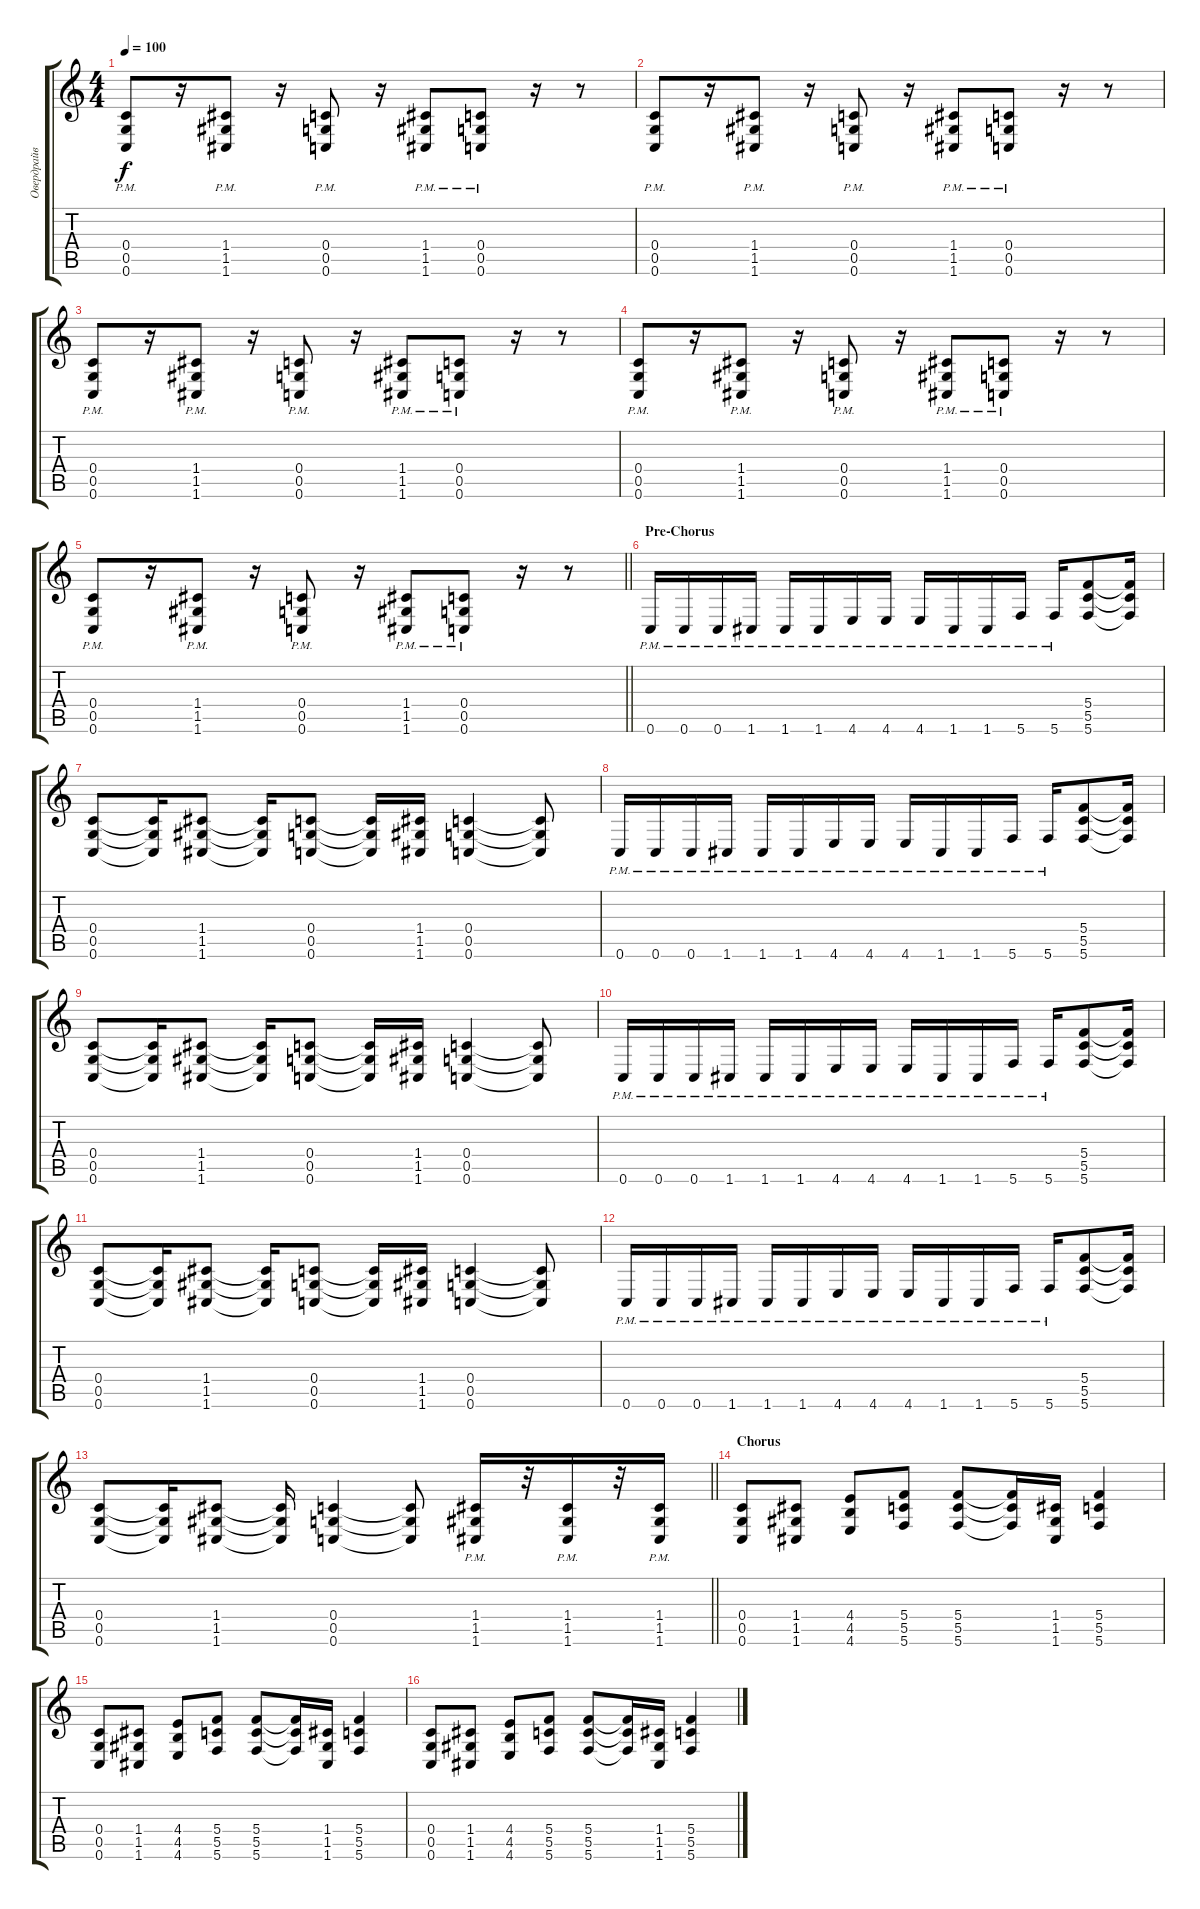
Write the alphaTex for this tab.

\track ("Овердрайв" "Овердрайв") {instrument overdrivenguitar}
\staff {score tabs}
\tuning (D4 A3 F3 C3 G2 C2) {hide}
\ts (4 4)
\tempo 100
\clef g2
\ks c
(0.4{pm} 0.5{pm} 0.6{pm}).8{dy f} r.16 (1.4{pm} 1.5{pm} 1.6{pm}).8 r.16 (0.4{pm} 0.5{pm} 0.6{pm}).8 r.16 (1.4{pm} 1.5{pm} 1.6{pm}).8 (0.4{pm} 0.5{pm} 0.6{pm}).8 r.16 r.8 |
(0.4{pm} 0.5{pm} 0.6{pm}).8 r.16 (1.4{pm} 1.5{pm} 1.6{pm}).8 r.16 (0.4{pm} 0.5{pm} 0.6{pm}).8 r.16 (1.4{pm} 1.5{pm} 1.6{pm}).8 (0.4{pm} 0.5{pm} 0.6{pm}).8 r.16 r.8 |
(0.4{pm} 0.5{pm} 0.6{pm}).8 r.16 (1.4{pm} 1.5{pm} 1.6{pm}).8 r.16 (0.4{pm} 0.5{pm} 0.6{pm}).8 r.16 (1.4{pm} 1.5{pm} 1.6{pm}).8 (0.4{pm} 0.5{pm} 0.6{pm}).8 r.16 r.8 |
(0.4{pm} 0.5{pm} 0.6{pm}).8 r.16 (1.4{pm} 1.5{pm} 1.6{pm}).8 r.16 (0.4{pm} 0.5{pm} 0.6{pm}).8 r.16 (1.4{pm} 1.5{pm} 1.6{pm}).8 (0.4{pm} 0.5{pm} 0.6{pm}).8 r.16 r.8 |
\barLineRight lightlight
(0.4{pm} 0.5{pm} 0.6{pm}).8 r.16 (1.4{pm} 1.5{pm} 1.6{pm}).8 r.16 (0.4{pm} 0.5{pm} 0.6{pm}).8 r.16 (1.4{pm} 1.5{pm} 1.6{pm}).8 (0.4{pm} 0.5{pm} 0.6{pm}).8 r.16 r.8 |
\section ("" "Pre-Chorus")
0.6{pm}.16 0.6{pm}.16 0.6{pm}.16 1.6{pm}.16 1.6{pm}.16 1.6{pm}.16 4.6{pm}.16 4.6{pm}.16 4.6{pm}.16 1.6{pm}.16 1.6{pm}.16 5.6{pm}.16 5.6{pm}.16 (5.4 5.5 5.6).8 (5.4{t} 5.5{t} 5.6{t}).16 |
(0.4 0.5 0.6).8 (0.4{t} 0.5{t} 0.6{t}).16 (1.4 1.5 1.6).8 (1.4{t} 1.5{t} 1.6{t}).16 (0.4 0.5 0.6).8 (0.4{t} 0.5{t} 0.6{t}).16 (1.4 1.5 1.6).16 (0.4 0.5 0.6).4 (0.4{t} 0.5{t} 0.6{t}).8 |
0.6{pm}.16 0.6{pm}.16 0.6{pm}.16 1.6{pm}.16 1.6{pm}.16 1.6{pm}.16 4.6{pm}.16 4.6{pm}.16 4.6{pm}.16 1.6{pm}.16 1.6{pm}.16 5.6{pm}.16 5.6{pm}.16 (5.4 5.5 5.6).8 (5.4{t} 5.5{t} 5.6{t}).16 |
(0.4 0.5 0.6).8 (0.4{t} 0.5{t} 0.6{t}).16 (1.4 1.5 1.6).8 (1.4{t} 1.5{t} 1.6{t}).16 (0.4 0.5 0.6).8 (0.4{t} 0.5{t} 0.6{t}).16 (1.4 1.5 1.6).16 (0.4 0.5 0.6).4 (0.4{t} 0.5{t} 0.6{t}).8 |
0.6{pm}.16 0.6{pm}.16 0.6{pm}.16 1.6{pm}.16 1.6{pm}.16 1.6{pm}.16 4.6{pm}.16 4.6{pm}.16 4.6{pm}.16 1.6{pm}.16 1.6{pm}.16 5.6{pm}.16 5.6{pm}.16 (5.4 5.5 5.6).8 (5.4{t} 5.5{t} 5.6{t}).16 |
(0.4 0.5 0.6).8 (0.4{t} 0.5{t} 0.6{t}).16 (1.4 1.5 1.6).8 (1.4{t} 1.5{t} 1.6{t}).16 (0.4 0.5 0.6).8 (0.4{t} 0.5{t} 0.6{t}).16 (1.4 1.5 1.6).16 (0.4 0.5 0.6).4 (0.4{t} 0.5{t} 0.6{t}).8 |
0.6{pm}.16 0.6{pm}.16 0.6{pm}.16 1.6{pm}.16 1.6{pm}.16 1.6{pm}.16 4.6{pm}.16 4.6{pm}.16 4.6{pm}.16 1.6{pm}.16 1.6{pm}.16 5.6{pm}.16 5.6{pm}.16 (5.4 5.5 5.6).8 (5.4{t} 5.5{t} 5.6{t}).16 |
\barLineRight lightlight
(0.4 0.5 0.6).8 (0.4{t} 0.5{t} 0.6{t}).16 (1.4 1.5 1.6).8 (1.4{t} 1.5{t} 1.6{t}).16 (0.4 0.5 0.6).4 (0.4{t} 0.5{t} 0.6{t}).8 (1.4{pm} 1.5{pm} 1.6{pm}).16 r.32 (1.4{pm} 1.5{pm} 1.6{pm}).16 r.32 (1.4{pm} 1.5{pm} 1.6{pm}).16 |
\section ("" "Chorus")
(0.4 0.5 0.6).8 (1.4 1.5 1.6).8 (4.4 4.5 4.6).8 (5.4 5.5 5.6).8 (5.4 5.5 5.6).8 (5.4{t} 5.5{t} 5.6{t}).16 (1.4 1.5 1.6).16 (5.4 5.5 5.6).4 |
(0.4 0.5 0.6).8 (1.4 1.5 1.6).8 (4.4 4.5 4.6).8 (5.4 5.5 5.6).8 (5.4 5.5 5.6).8 (5.4{t} 5.5{t} 5.6{t}).16 (1.4 1.5 1.6).16 (5.4 5.5 5.6).4 |
(0.4 0.5 0.6).8 (1.4 1.5 1.6).8 (4.4 4.5 4.6).8 (5.4 5.5 5.6).8 (5.4 5.5 5.6).8 (5.4{t} 5.5{t} 5.6{t}).16 (1.4 1.5 1.6).16 (5.4 5.5 5.6).4
